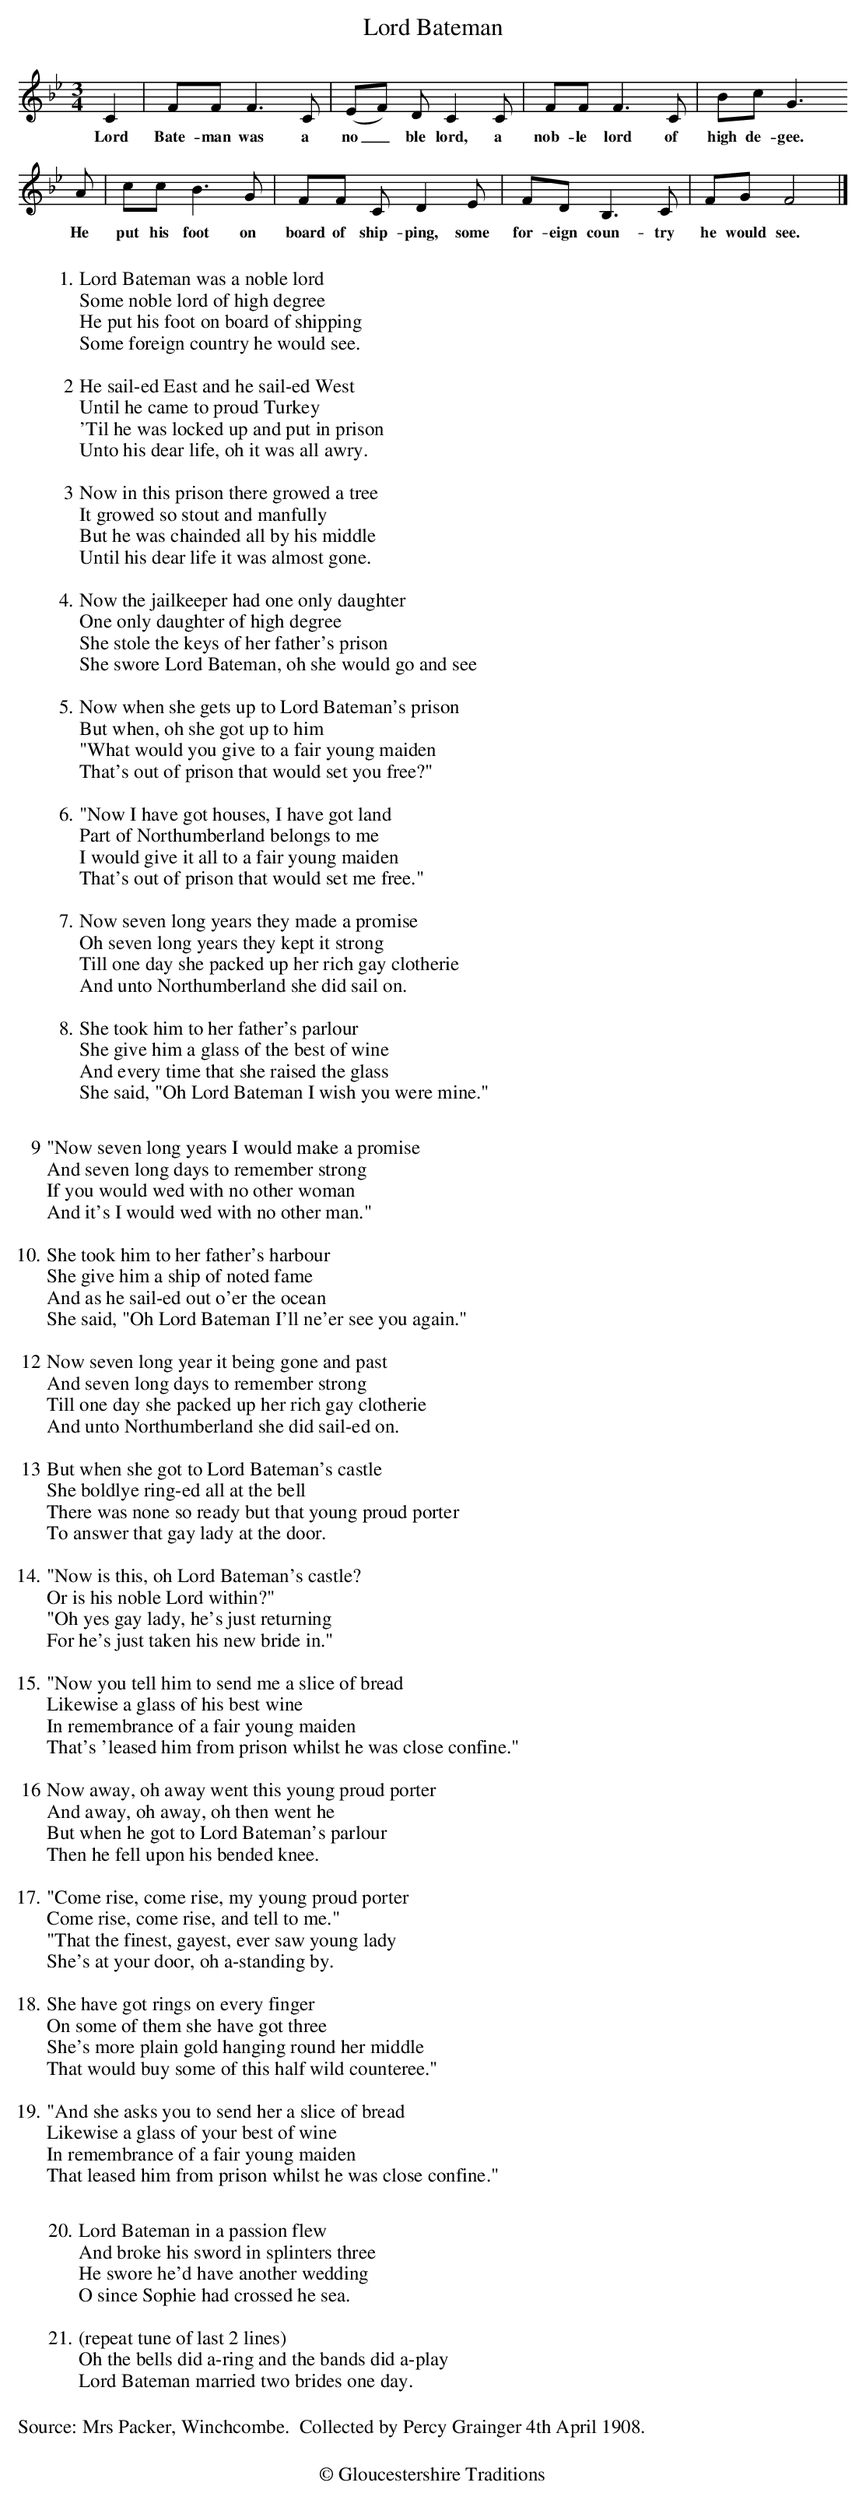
X:1
T: Lord Bateman
M: 3/4
L: 1/4
K: Fmix
C | F/F/F>C | (E/F/) D/C C/ | F/F/F>C | B/c/G>
w:Lord Bate-man was a no_ble lord, a nob-le lord of high de-gee.
A | c/c/B>G | F/F/ C/DE/ | F/D/B,>C | F/G/F2 |]
w:He put his foot on board of ship-ping, some for-eign coun-try he would see.
W:
W:1. Lord Bateman was a noble lord
W:Some noble lord of high degree
W:He put his foot on board of shipping
W:Some foreign country he would see.
W:
W:2 He sail-ed East and he sail-ed West
W:Until he came to proud Turkey
W:'Til he was locked up and put in prison
W:Unto his dear life, oh it was all awry.
W:
W:3 Now in this prison there growed a tree
W:It growed so stout and manfully
W:But he was chainded all by his middle
W:Until his dear life it was almost gone.
W:
W:4. Now the jailkeeper had one only daughter
W:One only daughter of high degree
W:She stole the keys of her father's prison
W:She swore Lord Bateman, oh she would go and see
W:
W:5. Now when she gets up to Lord Bateman's prison
W:But when, oh she got up to him
W:"What would you give to a fair young maiden
W:That's out of prison that would set you free?"
W:
W:6. "Now I have got houses, I have got land
W:Part of Northumberland belongs to me
W:I would give it all to a fair young maiden
W:That's out of prison that would set me free."
W:
W:7. Now seven long years they made a promise
W:Oh seven long years they kept it strong
W:Till one day she packed up her rich gay clotherie
W:And unto Northumberland she did sail on.
W:
W:8. She took him to her father's parlour
W:She give him a glass of the best of wine
W:And every time that she raised the glass
W:She said, "Oh Lord Bateman I wish you were mine."
W:
W:9 "Now seven long years I would make a promise
W:And seven long days to remember strong
W:If you would wed with no other woman
W:And it's I would wed with no other man."
W:
W:10. She took him to her father's harbour
W:She give him a ship of noted fame
W:And as he sail-ed out o'er the ocean
W:She said, "Oh Lord Bateman I'll ne'er see you again."
W:
W:12 Now seven long year it being gone and past
W:And seven long days to remember strong
W:Till one day she packed up her rich gay clotherie
W:And unto Northumberland she did sail-ed on.
W:
W:13 But when she got to Lord Bateman's castle
W:She boldlye ring-ed all at the bell
W:There was none so ready but that young proud porter
W:To answer that gay lady at the door.
W:
W:14. "Now is this, oh Lord Bateman's castle?
W:Or is his noble Lord within?"
W:"Oh yes gay lady, he's just returning
W:For he's just taken his new bride in."
W:
W:15. "Now you tell him to send me a slice of bread
W:Likewise a glass of his best wine
W:In remembrance of a fair young maiden
W:That's 'leased him from prison whilst he was close confine."
W:
W:16 Now away, oh away went this young proud porter
W:And away, oh away, oh then went he
W:But when he got to Lord Bateman's parlour
W:Then he fell upon his bended knee.
W:
W:17. "Come rise, come rise, my young proud porter
W:Come rise, come rise, and tell to me."
W:"That the finest, gayest, ever saw young lady
W:She's at your door, oh a-standing by.
W:
W:18. She have got rings on every finger
W:On some of them she have got three
W:She's more plain gold hanging round her middle
W:That would buy some of this half wild counteree."
W:
W:19. "And she asks you to send her a slice of bread
W:Likewise a glass of your best of wine
W:In remembrance of a fair young maiden
W:That leased him from prison whilst he was close confine."
W:
W:20. Lord Bateman in a passion flew
W:And broke his sword in splinters three
W:He swore he'd have another wedding
W:O since Sophie had crossed he sea.
W:
W:21. (repeat tune of last 2 lines)
W:Oh the bells did a-ring and the bands did a-play
W:Lord Bateman married two brides one day.
W:
